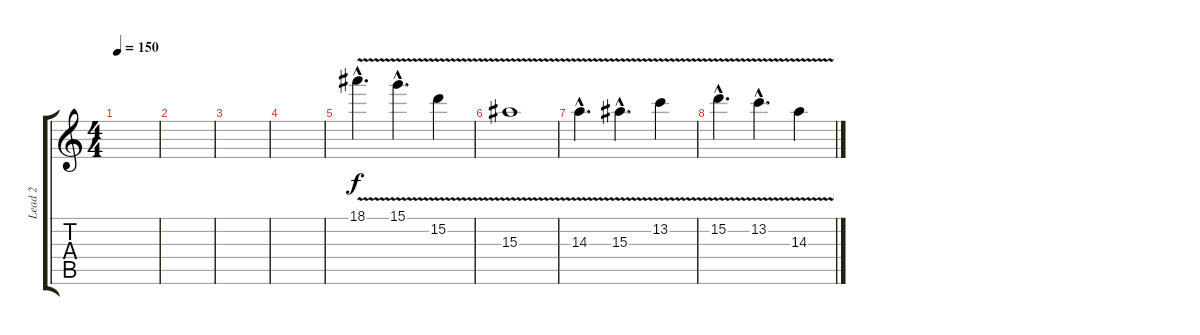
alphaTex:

\track ("Lead 2" "Lead 2") {instrument distortionguitar}
\staff {score tabs}
\tuning (E4 B3 G3 D3 A2 E2) {hide}
\ts (4 4)
\tempo 150
\clef g2
\ks c
|
|
|
|
18.1{v hac}.4{d} 15.1{v hac}.4{d} 15.2{v}.4 |
15.3{v}.1 |
14.3{v hac}.4{d} 15.3{v hac}.4{d} 13.2{v}.4 |
15.2{v hac}.4{d} 13.2{v hac}.4{d} 14.3{v}.4
